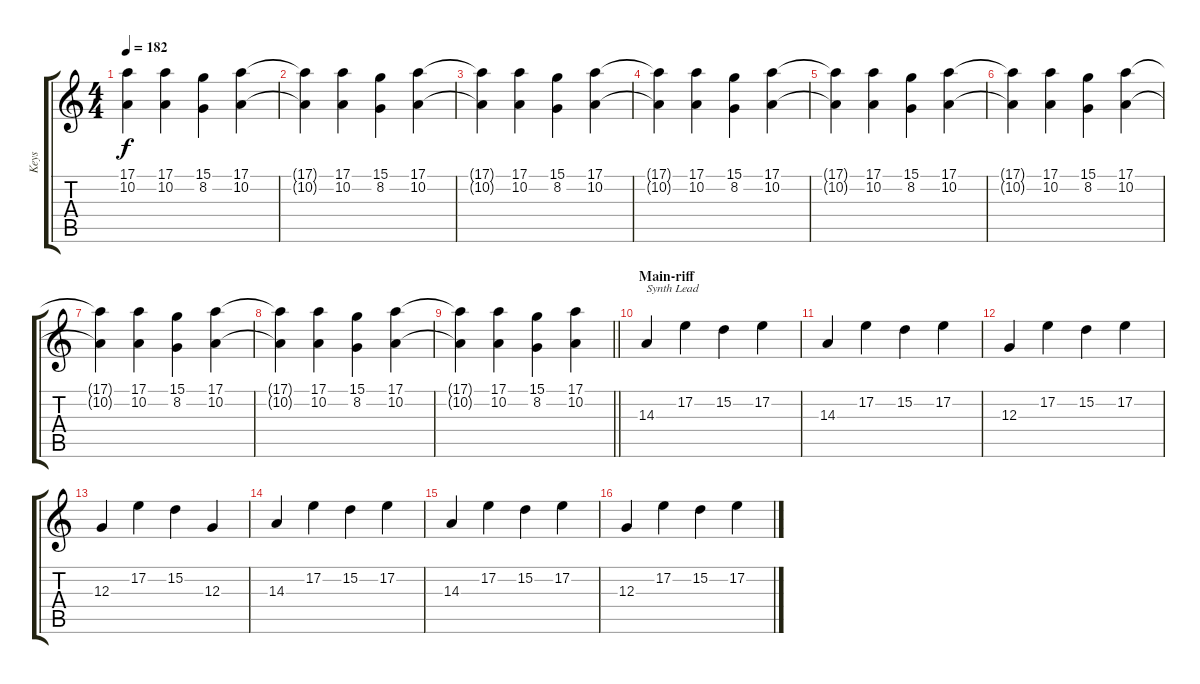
\track ("Keys" "Keys") {instrument lead1square}
\staff {score tabs}
\tuning (E4 B3 G3 D3 A2 E2) {hide}
\ts (4 4)
\tempo 182
\clef g2
\ks c
(17.1{t} 10.2{t}).4{dy f} (17.1 10.2).4 (15.1 8.2).4 (17.1 10.2).4 |
(17.1{t} 10.2{t}).4 (17.1 10.2).4 (15.1 8.2).4 (17.1 10.2).4 |
(17.1{t} 10.2{t}).4 (17.1 10.2).4 (15.1 8.2).4 (17.1 10.2).4 |
(17.1{t} 10.2{t}).4 (17.1 10.2).4 (15.1 8.2).4 (17.1 10.2).4 |
(17.1{t} 10.2{t}).4 (17.1 10.2).4 (15.1 8.2).4 (17.1 10.2).4 |
(17.1{t} 10.2{t}).4 (17.1 10.2).4 (15.1 8.2).4 (17.1 10.2).4 |
(17.1{t} 10.2{t}).4 (17.1 10.2).4 (15.1 8.2).4 (17.1 10.2).4 |
(17.1{t} 10.2{t}).4 (17.1 10.2).4 (15.1 8.2).4 (17.1 10.2).4 |
\barLineRight lightlight
(17.1{t} 10.2{t}).4 (17.1 10.2).4 (15.1 8.2).4 (17.1 10.2).4 |
\section ("" "Main-riff")
14.3.4{txt "Synth Lead" volume 10 instrument lead1square} 17.2.4 15.2.4 17.2.4 |
14.3.4 17.2.4 15.2.4 17.2.4 |
12.3.4 17.2.4 15.2.4 17.2.4 |
12.3.4 17.2.4 15.2.4 12.3.4 |
14.3.4 17.2.4 15.2.4 17.2.4 |
14.3.4 17.2.4 15.2.4 17.2.4 |
12.3.4 17.2.4 15.2.4 17.2.4
